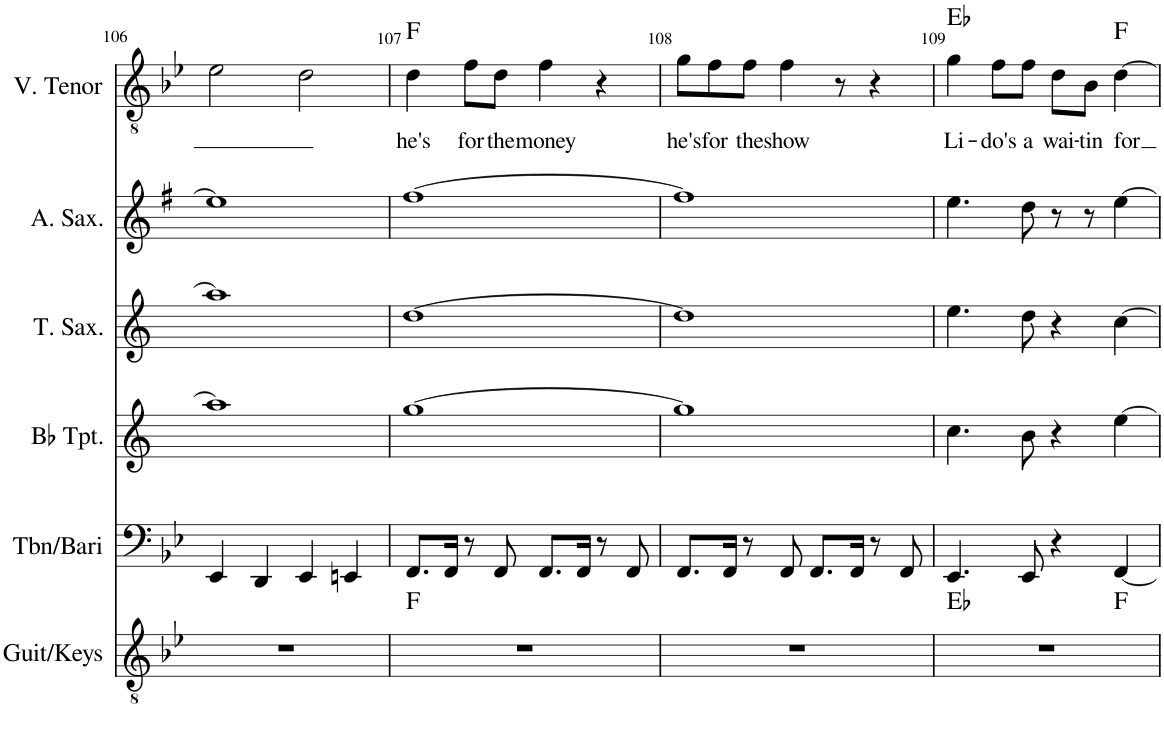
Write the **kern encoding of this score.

**kern	**harte	**kern	**kern	**kern	**kern	**kern	**text	**harte
*part6	*part6	*part5	*part4	*part3	*part2	*part1	*part1	*part1
*staff6	*	*staff5	*staff4	*staff3	*staff2	*staff1	*staff1	*
*I"Guit/Keys	*	*I"Tbn/Bari	*I"Bb Trumpet	*I"Tenor Saxophone	*I"Alto Saxophone	*I"V. Tenor	*	*
*I'Guit/Keys	*	*I'Tbn/Bari	*I'Bb Tpt.	*I'T. Sax.	*I'A. Sax.	*I'V. Tenor	*	*
!!LO:PB:g=z
*clefGv2	*	*clefF4	*clefG2	*clefG2	*clefG2	*clefGv2	*	*
*	*	*	*Trd1c2	*Trd8c14	*Trd5c9	*	*	*
*k[b-e-]	*	*k[b-e-]	*k[]	*k[]	*k[f#]	*k[b-e-]	*	*
*M4/4	*	*M4/4	*M4/4	*M4/4	*M4/4	*M4/4	*	*
=106	=106	=106	=106	=106	=106	=106	=106	=106
1r	.	4EE-/	1aa]	1aa]	1ee]	2e-\	.	.
.	.	4DD/	.	.	.	.	.	.
.	.	4EE-/	.	.	.	2d\	.	.
.	.	4EEn/	.	.	.	.	.	.
=107	=107	=107	=107	=107	=107	=107	=107	=107
!	!	!	!	!	!	!	!LO:LY:b	!
1r	F:maj	8.FF/L	[1gg	[1dd	[1ff#	4d\	he's	F:maj
.	.	16FF/Jk	.	.	.	.	.	.
!	!	!	!	!	!	!	!LO:LY:b	!
.	.	8r	.	.	.	8f\L	for	.
!	!	!	!	!	!	!	!LO:LY:b	!
.	.	8FF/	.	.	.	8d\J	the	.
!	!	!	!	!	!	!	!LO:LY:b	!
.	.	8.FF/L	.	.	.	4f\	money	.
.	.	16FF/Jk	.	.	.	.	.	.
.	.	8r	.	.	.	4r	.	.
.	.	8FF/	.	.	.	.	.	.
=108	=108	=108	=108	=108	=108	=108	=108	=108
!	!	!	!	!	!	!	!LO:LY:b	!
1r	.	8.FF/L	1gg]	1dd]	1ff#]	8g\L	he's	.
!	!	!	!	!	!	!	!LO:LY:b	!
.	.	.	.	.	.	8f\	for	.
.	.	16FF/Jk	.	.	.	.	.	.
!	!	!	!	!	!	!	!LO:LY:b	!
.	.	8r	.	.	.	8f\J	the	.
!	!	!	!	!	!	!	!LO:LY:b	!
.	.	8FF/	.	.	.	4f\	show	.
.	.	8.FF/L	.	.	.	.	.	.
.	.	.	.	.	.	8r	.	.
.	.	16FF/Jk	.	.	.	.	.	.
.	.	8r	.	.	.	4r	.	.
.	.	8FF/	.	.	.	.	.	.
=109	=109	=109	=109	=109	=109	=109	=109	=109
!	!	!	!	!	!	!	!LO:LY:b	!
*^	*	*	*	*	*	*	*	*
1r	2.ryy	Eb:maj	4.EE-/	4.cc\	4.ee\	4.ee\	4g\	Li-	Eb:maj
!	!	!	!	!	!	!	!	!LO:LY:b	!
.	.	.	.	.	.	.	8f\L	-do's	.
!	!	!	!	!	!	!	!	!LO:LY:b	!
.	.	.	8EE-/	8b\	8dd\	8dd\	8f\J	a	.
!	!	!	!	!	!	!	!	!LO:LY:b	!
.	.	.	4r	4r	4r	8r	8d\L	wai-	.
!	!	!	!	!	!	!	!	!LO:LY:b	!
.	.	.	.	.	.	8r	8B-\J	-tin	.
!	!	!	!	!	!	!	!	!LO:LY:b	!
.	4ryy	F:maj	[4FF/	[4ee\	[4cc\	[4ee\	[4d\	for	F:maj
*v	*v	*	*	*	*	*	*	*	*
=	=	=	=	=	=	=	=	=
*-	*-	*-	*-	*-	*-	*-	*-	*-
